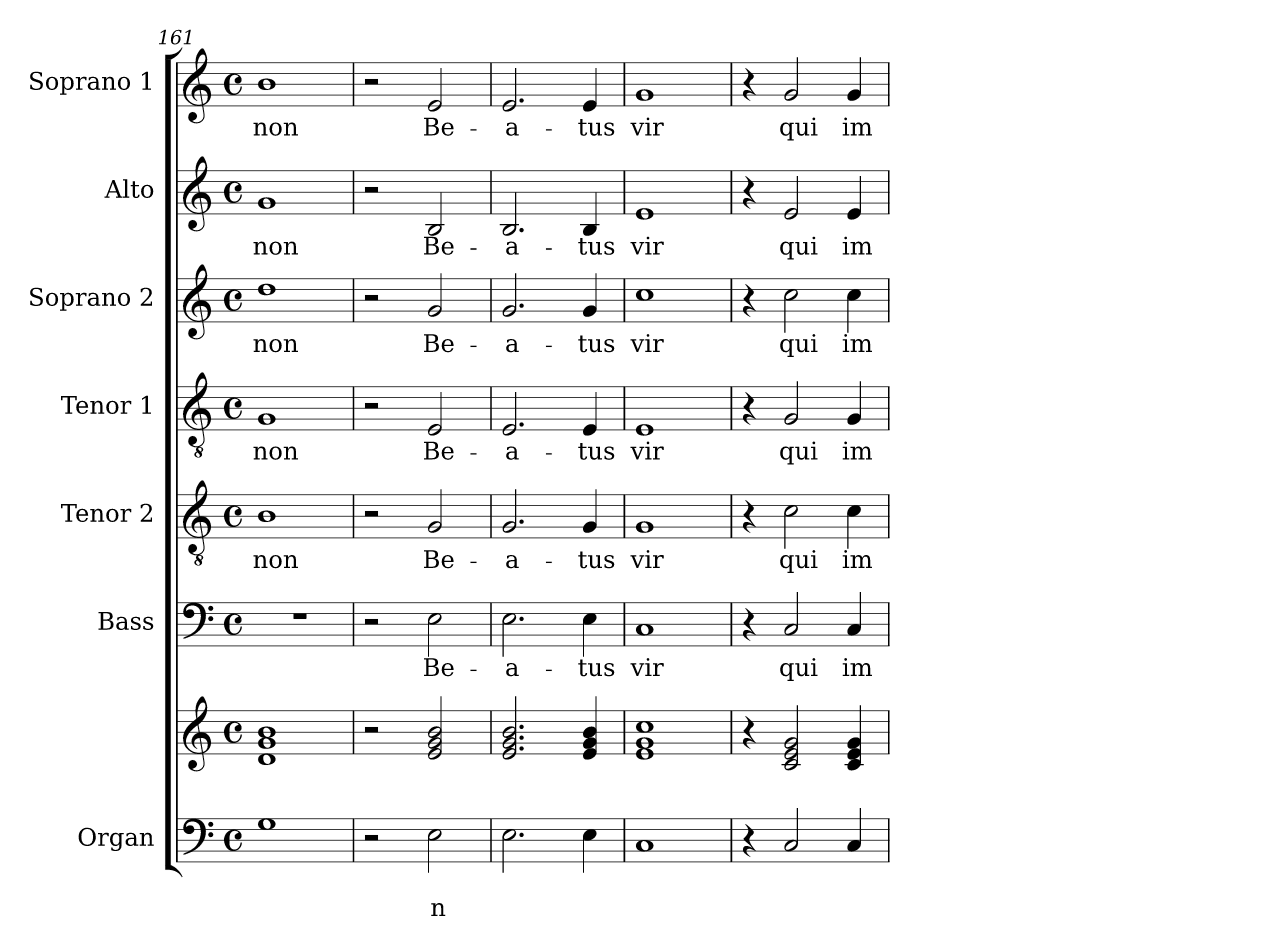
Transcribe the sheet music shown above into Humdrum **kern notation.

**kern	**text	**text	**kern	**kern	**text	**kern	**text	**kern	**text	**kern	**text	**kern	**text	**kern	**text
*part7	*part7	*part7	*part7	*part6	*part6	*part5	*part5	*part4	*part4	*part3	*part3	*part2	*part2	*part1	*part1
*staff8	*staff8	*staff8	*staff7	*staff6	*staff6	*staff5	*staff5	*staff4	*staff4	*staff3	*staff3	*staff2	*staff2	*staff1	*staff1
*I"Organ	*	*	*	*I"Bass	*	*I"Tenor 2	*	*I"Tenor 1	*	*I"Soprano 2	*	*I"Alto	*	*I"Soprano 1	*
*I'Org.	*	*	*	*I'B	*	*I'T 2	*	*I'T 1	*	*I'S 2	*	*I'A	*	*I'S 1	*
*clefF4	*	*	*clefG2	*clefF4	*	*clefGv2	*	*clefGv2	*	*clefG2	*	*clefG2	*	*clefG2	*
*k[]	*	*	*k[]	*k[]	*	*k[]	*	*k[]	*	*k[]	*	*k[]	*	*k[]	*
*C:	*	*	*C:	*C:	*	*C:	*	*C:	*	*C:	*	*C:	*	*C:	*
*M4/4	*	*	*M4/4	*M4/4	*	*M4/4	*	*M4/4	*	*M4/4	*	*M4/4	*	*M4/4	*
*met(c)	*	*	*met(c)	*met(c)	*	*met(c)	*	*met(c)	*	*met(c)	*	*met(c)	*	*met(c)	*
=161	=161	=161	=161	=161	=161	=161	=161	=161	=161	=161	=161	=161	=161	=161	=161
!	!	!	!	!	!	!	!LO:LY:b	!	!LO:LY:b	!	!LO:LY:b	!	!LO:LY:b	!	!LO:LY:b
1G	.	.	1d! 1g! 1b!	1r	.	1B	non	1G	non	1dd	non	1g	non	1b	non
=162	=162	=162	=162	=162	=162	=162	=162	=162	=162	=162	=162	=162	=162	=162	=162
2r	.	.	2r	2r	.	2r	.	2r	.	2r	.	2r	.	2r	.
!	!	!LO:LY:b	!	!	!LO:LY:b	!	!LO:LY:b	!	!LO:LY:b	!	!LO:LY:b	!	!LO:LY:b	!	!LO:LY:b
2E\	.	n	2e!/ 2g!/ 2b!/	2E\	Be-	2G/	Be-	2E/	Be-	2g/	Be-	2B/	Be-	2e/	Be-
=163	=163	=163	=163	=163	=163	=163	=163	=163	=163	=163	=163	=163	=163	=163	=163
!	!	!	!	!	!LO:LY:b	!	!LO:LY:b	!	!LO:LY:b	!	!LO:LY:b	!	!LO:LY:b	!	!LO:LY:b
2.E\	.	.	2.e!/ 2.g!/ 2.b!/	2.E\	-a-	2.G/	-a-	2.E/	-a-	2.g/	-a-	2.B/	-a-	2.e/	-a-
!	!	!	!	!	!LO:LY:b	!	!LO:LY:b	!	!LO:LY:b	!	!LO:LY:b	!	!LO:LY:b	!	!LO:LY:b
4E\	.	.	4e!/ 4g!/ 4b!/	4E\	-tus	4G/	-tus	4E/	-tus	4g/	-tus	4B/	-tus	4e/	-tus
=164	=164	=164	=164	=164	=164	=164	=164	=164	=164	=164	=164	=164	=164	=164	=164
!	!	!	!	!	!LO:LY:b	!	!LO:LY:b	!	!LO:LY:b	!	!LO:LY:b	!	!LO:LY:b	!	!LO:LY:b
1C	.	.	1e! 1g! 1cc!	1C	vir	1G	vir	1E	vir	1cc	vir	1e	vir	1g	vir
=165	=165	=165	=165	=165	=165	=165	=165	=165	=165	=165	=165	=165	=165	=165	=165
4r	.	.	4r	4r	.	4r	.	4r	.	4r	.	4r	.	4r	.
!	!	!	!	!	!LO:LY:b	!	!LO:LY:b	!	!LO:LY:b	!	!LO:LY:b	!	!LO:LY:b	!	!LO:LY:b
2C/	.	.	2c!/ 2e!/ 2g!/	2C/	qui	2c\	qui	2G/	qui	2cc\	qui	2e/	qui	2g/	qui
!	!	!	!	!	!LO:LY:b	!	!LO:LY:b	!	!LO:LY:b	!	!LO:LY:b	!	!LO:LY:b	!	!LO:LY:b
4C/	.	.	4c!/ 4e!/ 4g!/	4C/	im-	4c\	im-	4G/	im-	4cc\	im-	4e/	im-	4g/	im-
=	=	=	=	=	=	=	=	=	=	=	=	=	=	=	=
*-	*-	*-	*-	*-	*-	*-	*-	*-	*-	*-	*-	*-	*-	*-	*-
